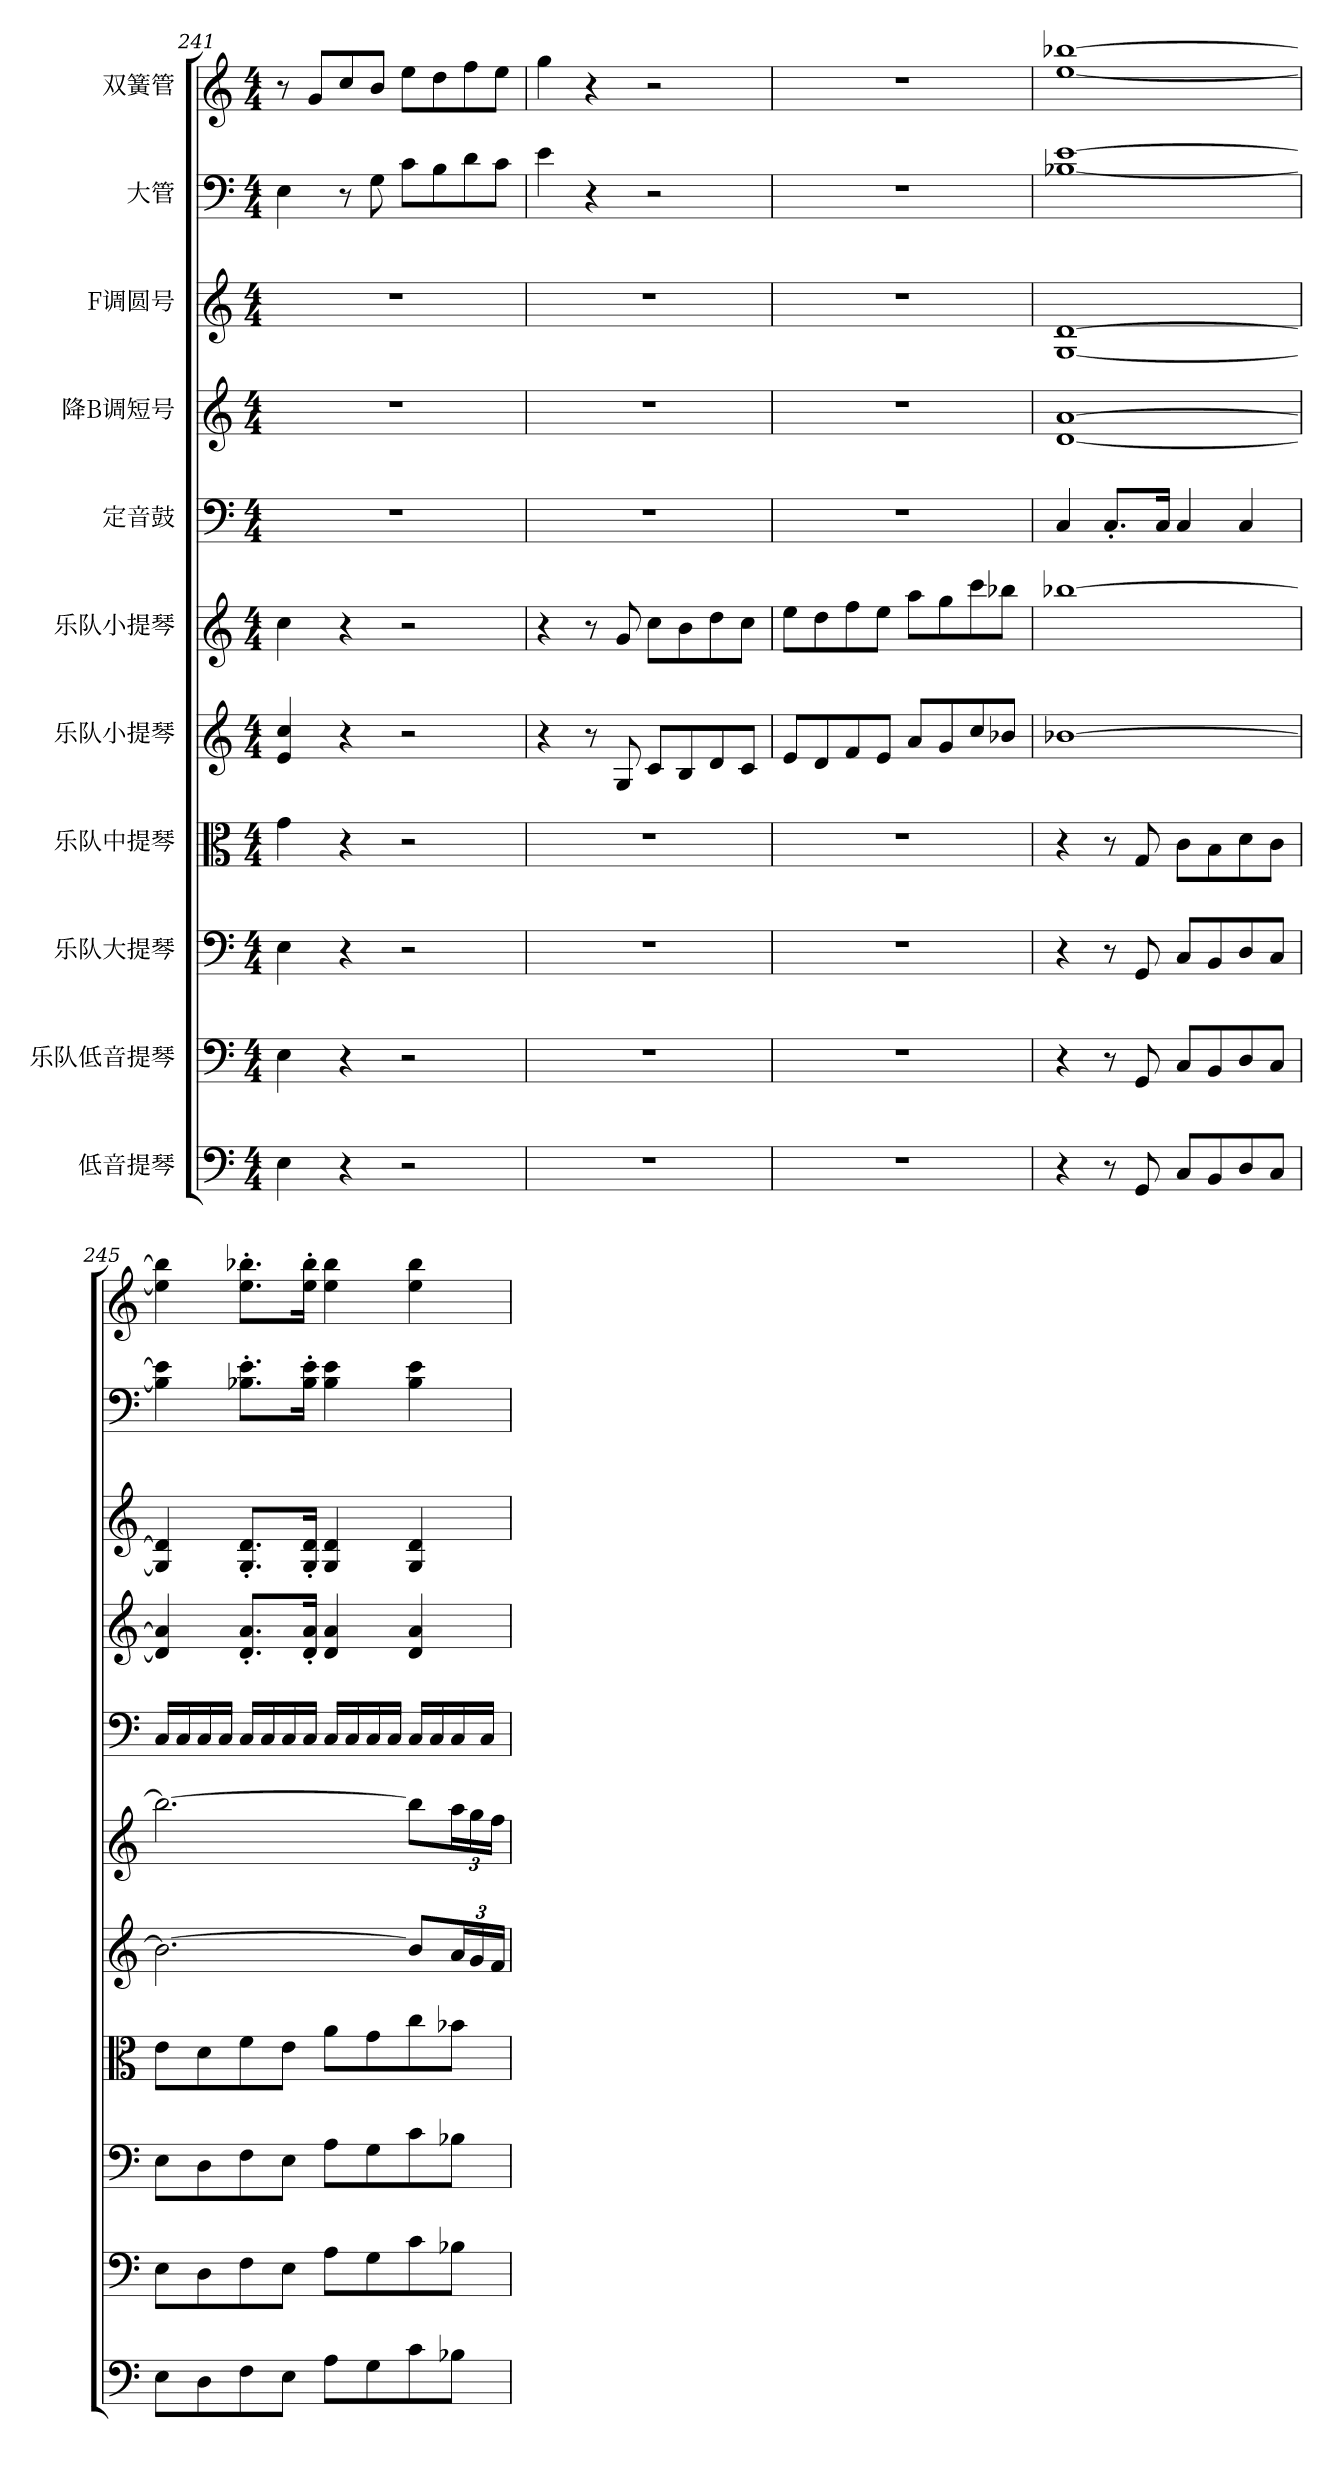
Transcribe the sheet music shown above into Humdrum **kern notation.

**kern	**kern	**kern	**kern	**kern	**kern	**kern	**kern	**kern	**kern	**kern
*part11	*part10	*part9	*part8	*part7	*part6	*part5	*part4	*part3	*part2	*part1
*staff11	*staff10	*staff9	*staff8	*staff7	*staff6	*staff5	*staff4	*staff3	*staff2	*staff1
*I"低音提琴	*I"乐队低音提琴	*I"乐队大提琴	*I"乐队中提琴	*I"乐队小提琴	*I"乐队小提琴	*I"定音鼓	*I"降B调短号	*I"F调圆号	*I"大管	*I"双簧管
*clefF4	*clefF4	*clefF4	*clefC3	*clefG2	*clefG2	*clefF4	*clefG2	*clefG2	*clefF4	*clefG2
*ITrd7c12	*ITrd7c12	*	*	*	*	*	*ITrd1c2	*ITrd4c7	*	*
*k[]	*k[]	*k[]	*k[]	*k[]	*k[]	*k[]	*k[b-e-]	*k[b-]	*k[]	*k[]
*M4/4	*M4/4	*M4/4	*M4/4	*M4/4	*M4/4	*M4/4	*M4/4	*M4/4	*M4/4	*M4/4
=241	=241	=241	=241	=241	=241	=241	=241	=241	=241	=241
4EE\	4EE\	4E\	4g\	4e/ 4cc/	4cc\	1r	1r	1r	4E\	8r
.	.	.	.	.	.	.	.	.	.	8g/L
4r	4r	4r	4r	4r	4r	.	.	.	8r	8cc/
.	.	.	.	.	.	.	.	.	8G\	8b/J
2r	2r	2r	2r	2r	2r	.	.	.	8c\L	8ee\L
.	.	.	.	.	.	.	.	.	8B\	8dd\
.	.	.	.	.	.	.	.	.	8d\	8ff\
.	.	.	.	.	.	.	.	.	8c\J	8ee\J
!!LO:PB:g=z
=242	=242	=242	=242	=242	=242	=242	=242	=242	=242	=242
*	*	*	*	*	*	*	*	*	*	*MM176
1r	1r	1r	1r	4r	4r	1r	1r	1r	4e\	4gg\
.	.	.	.	8r	8r	.	.	.	4r	4r
.	.	.	.	8G/	8g/	.	.	.	.	.
.	.	.	.	8c/L	8cc\L	.	.	.	2r	2r
.	.	.	.	8B/	8b\	.	.	.	.	.
.	.	.	.	8d/	8dd\	.	.	.	.	.
.	.	.	.	8c/J	8cc\J	.	.	.	.	.
=243	=243	=243	=243	=243	=243	=243	=243	=243	=243	=243
1r	1r	1r	1r	8e/L	8ee\L	1r	1r	1r	1r	1r
.	.	.	.	8d/	8dd\	.	.	.	.	.
.	.	.	.	8f/	8ff\	.	.	.	.	.
.	.	.	.	8e/J	8ee\J	.	.	.	.	.
.	.	.	.	8a/L	8aa\L	.	.	.	.	.
.	.	.	.	8g/	8gg\	.	.	.	.	.
.	.	.	.	8cc/	8ccc\	.	.	.	.	.
.	.	.	.	8b-X/J	8bb-X\J	.	.	.	.	.
=244	=244	=244	=244	=244	=244	=244	=244	=244	=244	=244
*	*	*	*	*	*	*	*	*	*	*MM178
4r	4r	4r	4r	[1b-X	[1bb-X	4C/	[1c [1g	[1C [1G	[1B-X [1e	[1ee [1bb-X
8r	8r	8r	8r	.	.	8.C'/L	.	.	.	.
8GGG/	8GGG/	8GG/	8G/	.	.	.	.	.	.	.
.	.	.	.	.	.	16C/Jk	.	.	.	.
8CC/L	8CC/L	8C/L	8c\L	.	.	4C/	.	.	.	.
8BBB/	8BBB/	8BB/	8B\	.	.	.	.	.	.	.
8DD/	8DD/	8D/	8d\	.	.	4C/	.	.	.	.
8CC/J	8CC/J	8C/J	8c\J	.	.	.	.	.	.	.
=245	=245	=245	=245	=245	=245	=245	=245	=245	=245	=245
8EE\L	8EE\L	8E\L	8e\L	2.b-\_	2.bb-\_	16C/LL	4c/] 4g/]	4C/] 4G/]	4B-\] 4e\]	4ee\] 4bb-\]
.	.	.	.	.	.	16C/	.	.	.	.
8DD\	8DD\	8D\	8d\	.	.	16C/	.	.	.	.
.	.	.	.	.	.	16C/JJ	.	.	.	.
8FF\	8FF\	8F\	8f\	.	.	16C/LL	8.c/' 8.g/'L	8.C/' 8.G/'L	8.B-X\' 8.e\'L	8.ee\' 8.bb-X\'L
.	.	.	.	.	.	16C/	.	.	.	.
8EE\J	8EE\J	8E\J	8e\J	.	.	16C/	.	.	.	.
.	.	.	.	.	.	16C/JJ	16c/' 16g/'Jk	16C/' 16G/'Jk	16B-\' 16e\'Jk	16ee\' 16bb-\'Jk
8AA\L	8AA\L	8A\L	8a\L	.	.	16C/LL	4c/ 4g/	4C/ 4G/	4B-\ 4e\	4ee\ 4bb-\
.	.	.	.	.	.	16C/	.	.	.	.
8GG\	8GG\	8G\	8g\	.	.	16C/	.	.	.	.
.	.	.	.	.	.	16C/JJ	.	.	.	.
8C\	8C\	8c\	8cc\	8b-/L]	8bb-\L]	16C/LL	4c/ 4g/	4C/ 4G/	4B-\ 4e\	4ee\ 4bb-\
.	.	.	.	.	.	16C/	.	.	.	.
*	*	*	*	*Xbrackettup	*Xbrackettup	*	*	*	*	*
8BB-X\J	8BB-X\J	8B-X\J	8b-X\J	24a/L	24aa\L	16C/	.	.	.	.
.	.	.	.	24g/	24gg\	.	.	.	.	.
.	.	.	.	.	.	16C/JJ	.	.	.	.
.	.	.	.	24f/JJ	24ff\JJ	.	.	.	.	.
=	=	=	=	=	=	=	=	=	=	=
*-	*-	*-	*-	*-	*-	*-	*-	*-	*-	*-
